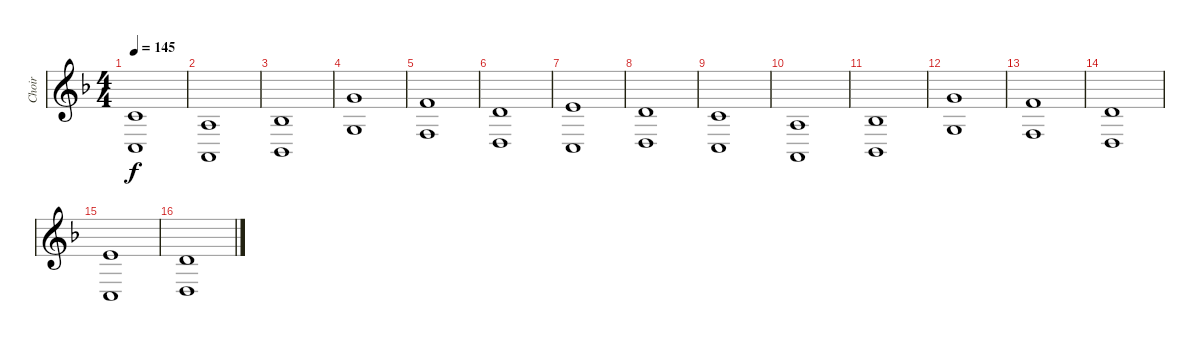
\track ("Choir" "Choir") {instrument choiraahs}
\staff {score}
\tuning (E4 B3 G3 D3 A2 D2) {hide}
\ts (4 4)
\tempo 145
\clef g2
\ks f
(1.2 3.5).1{dy f} |
(2.3 0.5).1 |
(3.3 1.5).1 |
(3.1 0.3).1 |
(1.1 3.4).1 |
(3.2 0.4).1 |
(0.1 3.5).1 |
(3.2 0.4).1 |
(1.2 3.5).1 |
(2.3 0.5).1 |
(3.3 1.5).1 |
(3.1 0.3).1 |
(1.1 3.4).1 |
(3.2 0.4).1 |
(0.1 3.5).1 |
(3.2 0.4).1
